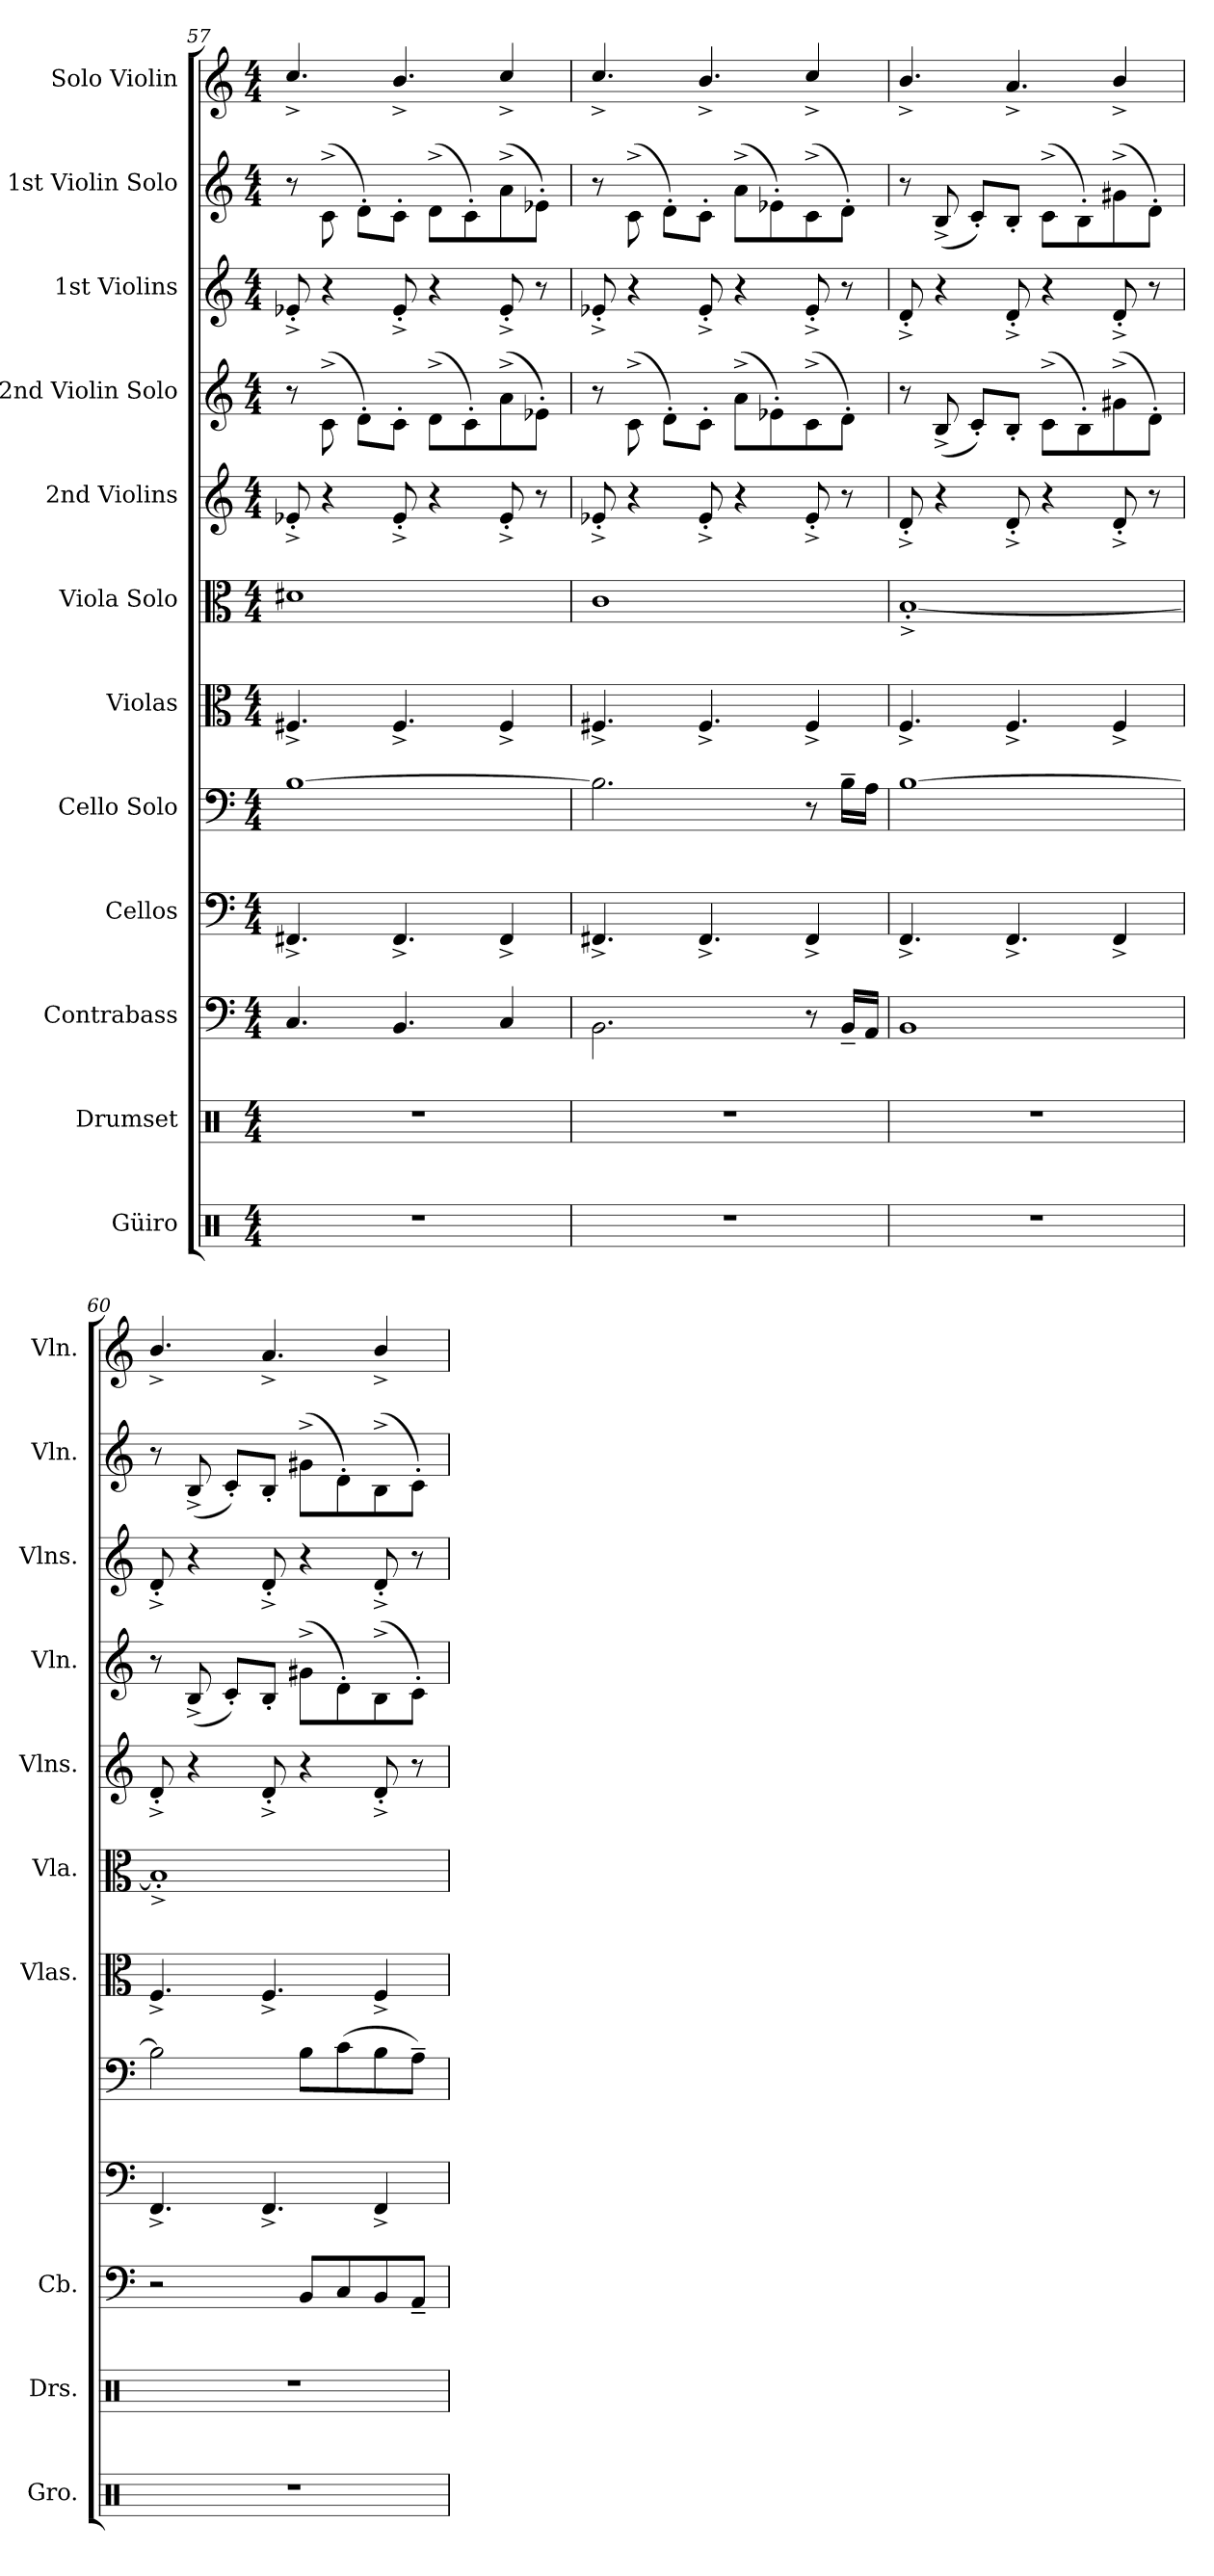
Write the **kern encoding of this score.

**kern	**kern	**kern	**kern	**kern	**kern	**kern	**kern	**kern	**kern	**kern	**kern
*part12	*part11	*part10	*part9	*part8	*part7	*part6	*part5	*part4	*part3	*part2	*part1
*staff12	*staff11	*staff10	*staff9	*staff8	*staff7	*staff6	*staff5	*staff4	*staff3	*staff2	*staff1
*I"Güiro	*I"Drumset	*I"Contrabass	*I"Cellos	*I"Cello Solo	*I"Violas	*I"Viola Solo	*I"2nd Violins	*I"2nd Violin Solo	*I"1st Violins	*I"1st Violin Solo	*I"Solo Violin
*I'Gro.	*I'Drs.	*I'Cb.	*	*	*I'Vlas.	*I'Vla.	*I'Vlns.	*I'Vln.	*I'Vlns.	*I'Vln.	*I'Vln.
!!LO:PB:g=z
*clefX	*clefX	*clefF4	*clefF4	*clefF4	*clefC3	*clefC3	*clefG2	*clefG2	*clefG2	*clefG2	*clefG2
*	*	*ITrd7c12	*	*	*	*	*	*	*	*	*
*k[]	*k[]	*k[]	*k[]	*k[]	*k[]	*k[]	*k[]	*k[]	*k[]	*k[]	*k[]
*M4/4	*M4/4	*M4/4	*M4/4	*M4/4	*M4/4	*M4/4	*M4/4	*M4/4	*M4/4	*M4/4	*M4/4
=57	=57	=57	=57	=57	=57	=57	=57	=57	=57	=57	=57
1r	1r	4.CC/	4.FF#X^/	[1B	4.F#X^/	1d#X	8e-X'^/	8r	8e-X'^/	8r	4.cc^/
.	.	.	.	.	.	.	4r	(8c^\	4r	(8c^\	.
.	.	.	.	.	.	.	.	8d'\L)	.	8d'\L)	.
.	.	4.BBB/	4.FF#^/	.	4.F#^/	.	8e-'^/	8c'\J	8e-'^/	8c'\J	4.b^/
.	.	.	.	.	.	.	4r	(8d^\L	4r	(8d^\L	.
.	.	.	.	.	.	.	.	8c'\)	.	8c'\)	.
.	.	4CC/	4FF#^/	.	4F#^/	.	8e-'^/	(8a^\	8e-'^/	(8a^\	4cc^/
.	.	.	.	.	.	.	8r	8e-X'\J)	8r	8e-X'\J)	.
=58	=58	=58	=58	=58	=58	=58	=58	=58	=58	=58	=58
1r	1r	2.BBB\	4.FF#X^/	2.B\]	4.F#X^/	1c	8e-X'^/	8r	8e-X'^/	8r	4.cc^/
.	.	.	.	.	.	.	4r	(8c^\	4r	(8c^\	.
.	.	.	.	.	.	.	.	8d'\L)	.	8d'\L)	.
.	.	.	4.FF#^/	.	4.F#^/	.	8e-'^/	8c'\J	8e-'^/	8c'\J	4.b^/
.	.	.	.	.	.	.	4r	(8a^\L	4r	(8a^\L	.
.	.	.	.	.	.	.	.	8e-X'\)	.	8e-X'\)	.
.	.	8r	4FF#^/	8r	4F#^/	.	8e-'^/	(8c^\	8e-'^/	(8c^\	4cc^/
.	.	16BBB~/LL	.	16B~\LL	.	.	8r	8d'\J)	8r	8d'\J)	.
.	.	16AAA/JJ	.	16A\JJ	.	.	.	.	.	.	.
=59	=59	=59	=59	=59	=59	=59	=59	=59	=59	=59	=59
1r	1r	1BBB	4.FF^/	[1B	4.F^/	[1B'^	8d'^/	8r	8d'^/	8r	4.b^/
.	.	.	.	.	.	.	4r	(8B^/	4r	(8B^/	.
.	.	.	.	.	.	.	.	8c'/L)	.	8c'/L)	.
.	.	.	4.FF^/	.	4.F^/	.	8d'^/	8B'/J	8d'^/	8B'/J	4.a^/
.	.	.	.	.	.	.	4r	(8c^\L	4r	(8c^\L	.
.	.	.	.	.	.	.	.	8B'\)	.	8B'\)	.
.	.	.	4FF^/	.	4F^/	.	8d'^/	(8g#X^\	8d'^/	(8g#X^\	4b^/
.	.	.	.	.	.	.	8r	8d'\J)	8r	8d'\J)	.
!!LO:PB:g=z
=60	=60	=60	=60	=60	=60	=60	=60	=60	=60	=60	=60
1r	1r	2r	4.FF^/	2B\]	4.F^/	1B'^]	8d'^/	8r	8d'^/	8r	4.b^/
.	.	.	.	.	.	.	4r	(8B^/	4r	(8B^/	.
.	.	.	.	.	.	.	.	8c'/L)	.	8c'/L)	.
.	.	.	4.FF^/	.	4.F^/	.	8d'^/	8B'/J	8d'^/	8B'/J	4.a^/
.	.	8BBB/L	.	8B\L	.	.	4r	(8g#X^\L	4r	(8g#X^\L	.
.	.	8CC/	.	(8c\	.	.	.	8d'\)	.	8d'\)	.
.	.	8BBB/	4FF^/	8B\	4F^/	.	8d'^/	(8B^\	8d'^/	(8B^\	4b^/
.	.	8AAA~/J	.	8A~\J)	.	.	8r	8c'\J)	8r	8c'\J)	.
=	=	=	=	=	=	=	=	=	=	=	=
*-	*-	*-	*-	*-	*-	*-	*-	*-	*-	*-	*-
